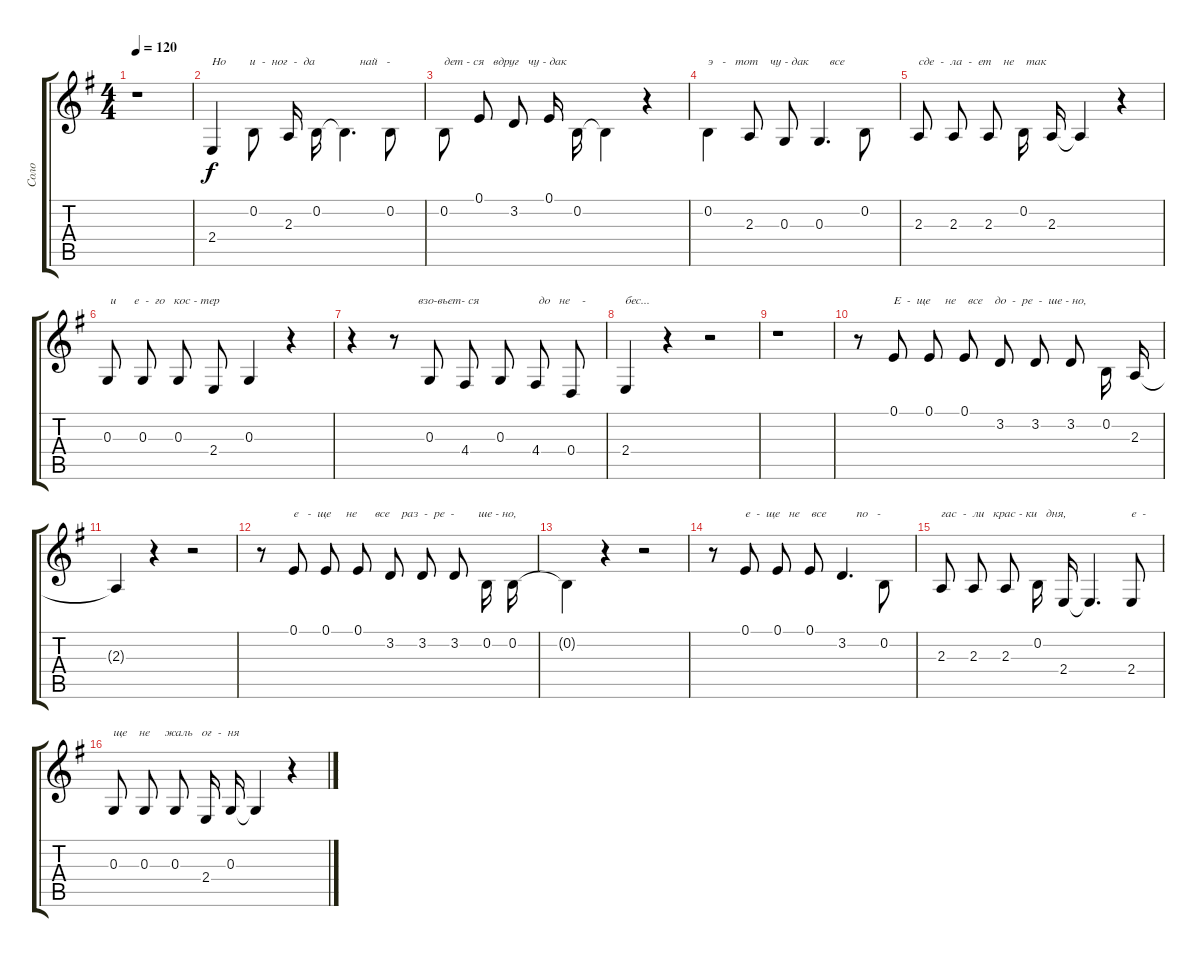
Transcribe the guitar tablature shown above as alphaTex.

\track ("Соло" "Соло") {instrument acousticgrandpiano}
\staff {score tabs}
\tuning (E4 B3 G3 D3 A2 E2) {hide}
\ts (4 4)
\tempo 120
\clef g2
\ks g
r.1{dy f} |
2.4.4{txt "Но        и  -  ног  -  да               най   -"} 0.2.8{beam Down beam split} 2.3.16{beam split} 0.2.16{beam Down} 0.2{t}.4{d beam Down} 0.2.8{beam Down} |
0.2.8{txt "дет - ся   вдруг   чу - дак" beam Down beam split} 0.1.8 3.2.8{beam split} 0.1.16{beam split} 0.2.16{beam Down} 0.2{t}.4{beam Down} r.4 |
0.2.4{txt "э   -   тот    чу - дак       все" beam Down} 2.3.8{beam split} 0.3.8 0.3.4{d} 0.2.8{beam Down} |
2.3.8{txt "сде  -  ла  -  ет    не    так" beam split} 2.3.8 2.3.8{beam split} 0.2.16{beam Down beam split} 2.3.16 2.3{t}.4 r.4 |
0.3.8{txt " и      е  -  го   кос - тер" beam split} 0.3.8 0.3.8{beam split} 2.4.8 0.3.4 r.4 |
r.4 r.8{txt "        взо-вьет- ся"} 0.3.8 4.4.8{beam split} 0.3.8 4.4.8{txt " до   не    -" beam split} 0.4.8 |
2.4.4{txt "бес..."} r.4 r.2 |
r.1 |
r.8 0.1.8{txt "Е  -  ще     не    все    до  -  ре  -  ше - но,"} 0.1.8{beam split} 0.1.8 3.2.8{beam split} 3.2.8 3.2.8{beam split} 0.2.16{beam Down beam split} 2.3.16 |
2.3{t}.4 r.4 r.2 |
r.8 0.1.8{txt "е   -  ще     не      все    раз  -  ре  -  "} 0.1.8{beam split} 0.1.8 3.2.8{beam split} 3.2.8 3.2.8{txt "        ше - но," beam split} 0.2.16{beam Down beam split} 0.2.16{beam Down} |
0.2{t}.4{beam Down} r.4 r.2 |
r.8 0.1.8{txt "е  -  ще   не    все          по   -"} 0.1.8{beam split} 0.1.8 3.2.4{d} 0.2.8{beam Down} |
2.3.8{txt "гас  -  ли   крас - ки   дня," beam Up beam split} 2.3.8{beam Up} 2.3.8{beam Up beam split} 0.2.16{beam Down beam split} 2.4.16{beam Up} 2.4{t}.4{d} 2.4.8{txt "е  -"} |
0.3.8{txt "ще    не     жаль   ог  -  ня" beam Up beam split} 0.3.8{beam Up} 0.3.8{beam split} 2.4.16{beam split} 0.3.16 0.3{t}.4 r.4
